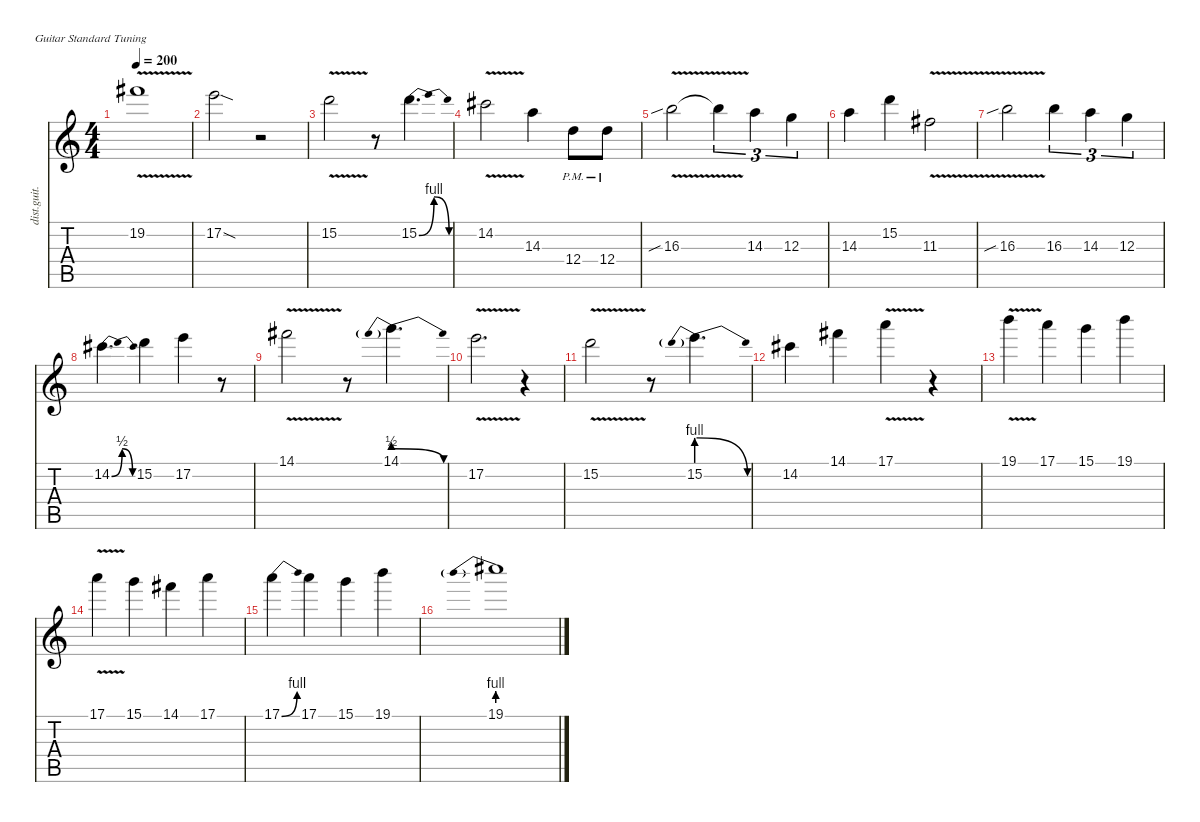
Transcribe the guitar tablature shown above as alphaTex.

\defaultSystemsLayout 4
\hideDynamics
\bracketExtendMode nobrackets
\track ("Guitar Player" "dist.guit.") {instrument distortionguitar}
\staff {score tabs}
\tuning (E4 B3 G3 D3 A2 E2)
\ts (4 4)
\tempo 200
\clef g2
\ks c
19.2{v acc #}.1{dy f beam Down} |
17.2{sod}.2{beam Down} r.2{beam Down} |
15.2{v}.2{beam Down} r.8{beam Down} 15.2{be (bendrelease 0 0 15 4 45 4 60 0)}.4{d beam Down} |
14.2{v acc #}.2{beam Down} 14.3.4{beam Down} 12.4{pm}.8{beam Down} 12.4{pm}.8{beam Down} |
16.3{v sib}.2{beam Down} 16.3{v t}.4{tu (3 2) beam Down} 14.3.4{tu (3 2) beam Down} 12.3.4{tu (3 2) beam Down} |
14.3.4{beam Down} 15.2.4{beam Down} 11.3{v acc #}.2{beam Down} |
16.3{v sib}.2{beam Down} 16.3.4{tu (3 2) beam Down} 14.3.4{tu (3 2) beam Down} 12.3.4{tu (3 2) beam Down} |
14.2{be (bendrelease 0 0 15 2 30 2 45 0) acc #}.4{d beam Down} 15.2.4{beam Down} 17.2.4{beam Down} r.8{beam Down} |
14.1{v acc #}.2{beam Down} r.8{beam Down} 14.1{be (prebendrelease 0 2 39.999998399999996 0)}.4{d beam Down} |
17.2{v}.2{d beam Down} r.4{beam Down} |
15.2{v}.2{beam Down} r.8{beam Down} 15.2{be (prebendrelease 0 4 39.999998399999996 0)}.4{d beam Down} |
14.2{acc #}.4{beam Down} 14.1{acc #}.4{beam Down} 17.1{v}.4{beam Down} r.4{beam Down} |
19.1{v}.4{beam Down} 17.1.4{beam Down} 15.1.4{beam Down} 19.1.4{beam Down} |
17.1{v}.4{beam Down} 15.1.4{beam Down} 14.1{acc #}.4{beam Down} 17.1.4{beam Down} |
17.1{be (bend 0 0 30 4)}.4{beam Down} 17.1.4{beam Down} 15.1.4{beam Down} 19.1.4{beam Down} |
19.1{be (prebend 0 4 21 4)}.1{beam Down}
